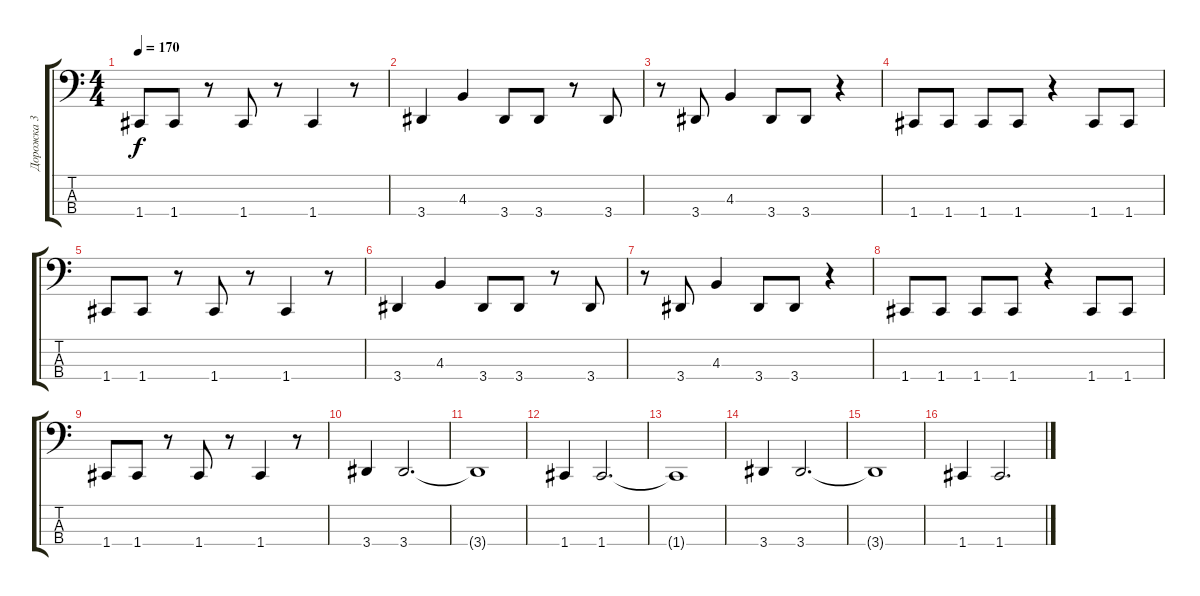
\track ("Дорожка 3" "Дорожка 3") {instrument electricbassfinger}
\staff {score tabs}
\tuning (F2 C2 G1 C1) {hide}
\ts (4 4)
\tempo 170
\clef f4
\ks c
1.4.8{dy f} 1.4.8 r.8 1.4.8 r.8 1.4.4 r.8 |
3.4.4 4.3.4 3.4.8 3.4.8 r.8 3.4.8 |
r.8 3.4.8 4.3.4 3.4.8 3.4.8 r.4 |
1.4.8 1.4.8 1.4.8 1.4.8 r.4 1.4.8 1.4.8 |
1.4.8 1.4.8 r.8 1.4.8 r.8 1.4.4 r.8 |
3.4.4 4.3.4 3.4.8 3.4.8 r.8 3.4.8 |
r.8 3.4.8 4.3.4 3.4.8 3.4.8 r.4 |
1.4.8 1.4.8 1.4.8 1.4.8 r.4 1.4.8 1.4.8 |
1.4.8 1.4.8 r.8 1.4.8 r.8 1.4.4 r.8 |
3.4.4 3.4.2{d} |
3.4{t}.1 |
1.4.4 1.4.2{d} |
1.4{t}.1 |
3.4.4 3.4.2{d} |
3.4{t}.1 |
1.4.4 1.4.2{d}
